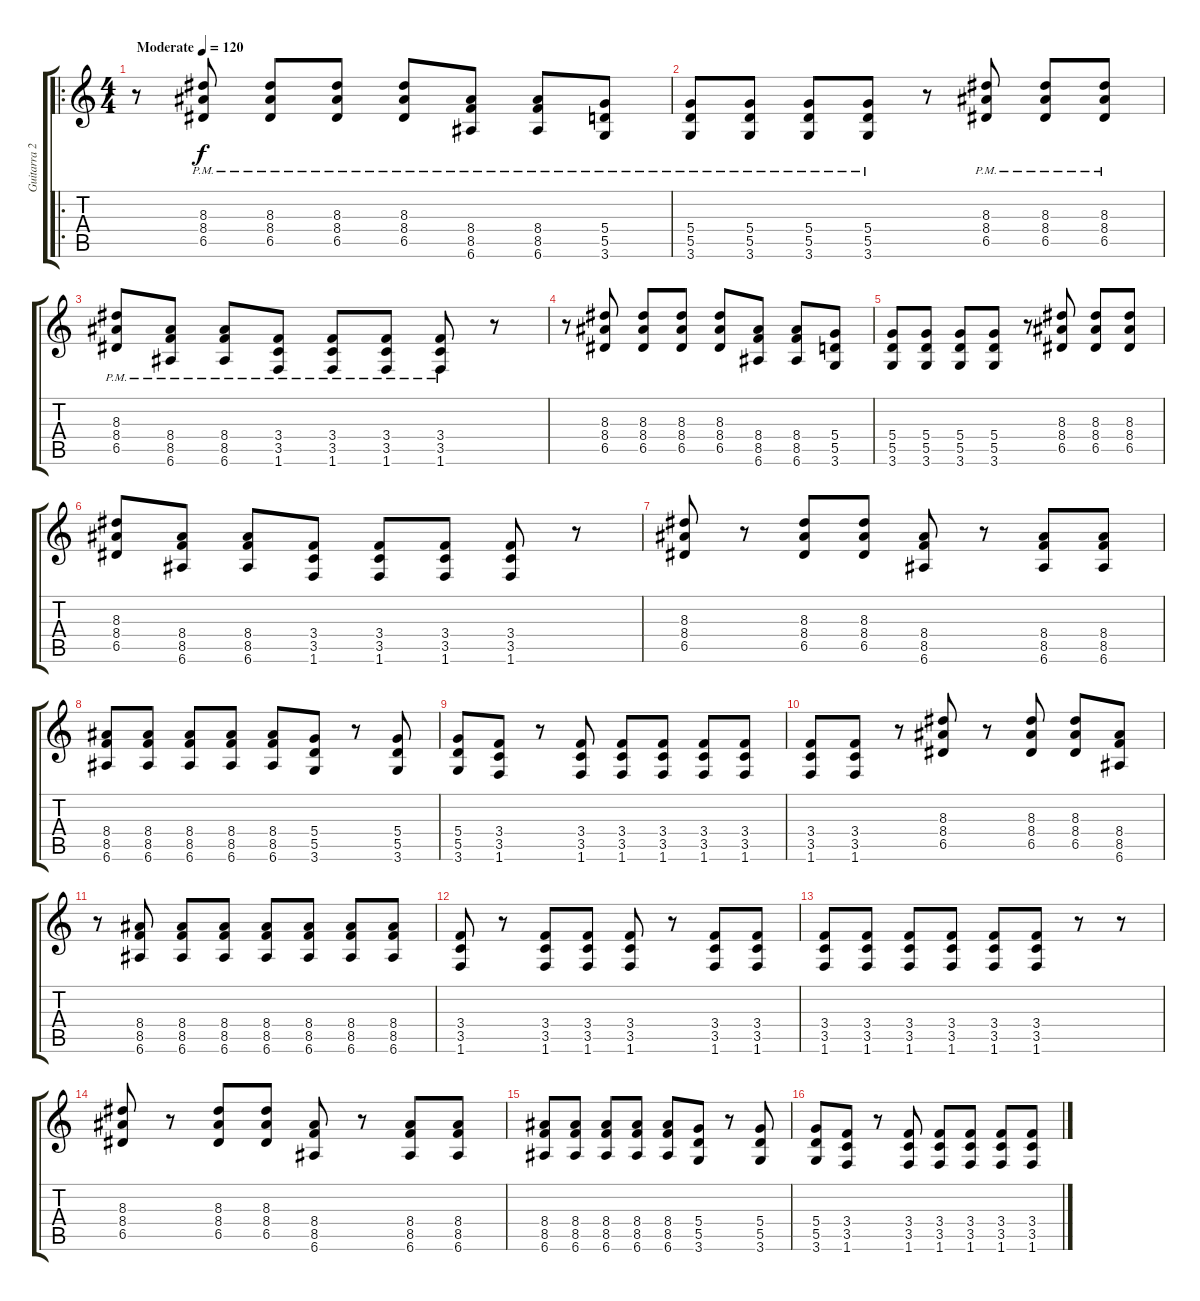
\track ("Guitarra 2" "Guitarra 2") {instrument distortionguitar}
\staff {score tabs}
\tuning (E4 B3 G3 D3 A2 E2) {hide}
\ro
\ts (4 4)
\tempo (120 "Moderate")
\clef g2
\ks c
r.8{dy f instrument distortionguitar} (8.3{pm} 8.4{pm} 6.5{pm}).8 (8.3{pm} 8.4{pm} 6.5{pm}).8 (8.3{pm} 8.4{pm} 6.5{pm}).8 (8.3{pm} 8.4{pm} 6.5{pm}).8 (8.4{pm} 8.5{pm} 6.6{pm}).8 (8.4{pm} 8.5{pm} 6.6{pm}).8 (5.4{pm} 5.5{pm} 3.6{pm}).8 |
(5.4{pm} 5.5{pm} 3.6{pm}).8 (5.4{pm} 5.5{pm} 3.6{pm}).8 (5.4{pm} 5.5{pm} 3.6{pm}).8 (5.4{pm} 5.5{pm} 3.6{pm}).8 r.8 (8.3{pm} 8.4{pm} 6.5{pm}).8 (8.3{pm} 8.4{pm} 6.5{pm}).8 (8.3{pm} 8.4{pm} 6.5{pm}).8 |
(8.3{pm} 8.4{pm} 6.5{pm}).8 (8.4{pm} 8.5{pm} 6.6{pm}).8 (8.4{pm} 8.5{pm} 6.6{pm}).8 (3.4{pm} 3.5{pm} 1.6{pm}).8 (3.4{pm} 3.5{pm} 1.6{pm}).8 (3.4{pm} 3.5{pm} 1.6{pm}).8 (3.4{pm} 3.5{pm} 1.6{pm}).8 r.8 |
r.8 (8.3 8.4 6.5).8 (8.3 8.4 6.5).8 (8.3 8.4 6.5).8 (8.3 8.4 6.5).8 (8.4 8.5 6.6).8 (8.4 8.5 6.6).8 (5.4 5.5 3.6).8 |
(5.4 5.5 3.6).8 (5.4 5.5 3.6).8 (5.4 5.5 3.6).8 (5.4 5.5 3.6).8 r.8 (8.3 8.4 6.5).8 (8.3 8.4 6.5).8 (8.3 8.4 6.5).8 |
(8.3 8.4 6.5).8 (8.4 8.5 6.6).8 (8.4 8.5 6.6).8 (3.4 3.5 1.6).8 (3.4 3.5 1.6).8 (3.4 3.5 1.6).8 (3.4 3.5 1.6).8 r.8 |
(8.3 8.4 6.5).8 r.8 (8.3 8.4 6.5).8 (8.3 8.4 6.5).8 (8.4 8.5 6.6).8 r.8 (8.4 8.5 6.6).8 (8.4 8.5 6.6).8 |
(8.4 8.5 6.6).8 (8.4 8.5 6.6).8 (8.4 8.5 6.6).8 (8.4 8.5 6.6).8 (8.4 8.5 6.6).8 (5.4 5.5 3.6).8 r.8 (5.4 5.5 3.6).8 |
(5.4 5.5 3.6).8 (3.4 3.5 1.6).8 r.8 (3.4 3.5 1.6).8 (3.4 3.5 1.6).8 (3.4 3.5 1.6).8 (3.4 3.5 1.6).8 (3.4 3.5 1.6).8 |
(3.4 3.5 1.6).8 (3.4 3.5 1.6).8 r.8 (8.3 8.4 6.5).8 r.8 (8.3 8.4 6.5).8 (8.3 8.4 6.5).8 (8.4 8.5 6.6).8 |
r.8 (8.4 8.5 6.6).8 (8.4 8.5 6.6).8 (8.4 8.5 6.6).8 (8.4 8.5 6.6).8 (8.4 8.5 6.6).8 (8.4 8.5 6.6).8 (8.4 8.5 6.6).8 |
(3.4 3.5 1.6).8 r.8 (3.4 3.5 1.6).8 (3.4 3.5 1.6).8 (3.4 3.5 1.6).8 r.8 (3.4 3.5 1.6).8 (3.4 3.5 1.6).8 |
(3.4 3.5 1.6).8 (3.4 3.5 1.6).8 (3.4 3.5 1.6).8 (3.4 3.5 1.6).8 (3.4 3.5 1.6).8 (3.4 3.5 1.6).8 r.8 r.8 |
(8.3 8.4 6.5).8 r.8 (8.3 8.4 6.5).8 (8.3 8.4 6.5).8 (8.4 8.5 6.6).8 r.8 (8.4 8.5 6.6).8 (8.4 8.5 6.6).8 |
(8.4 8.5 6.6).8 (8.4 8.5 6.6).8 (8.4 8.5 6.6).8 (8.4 8.5 6.6).8 (8.4 8.5 6.6).8 (5.4 5.5 3.6).8 r.8 (5.4 5.5 3.6).8 |
(5.4 5.5 3.6).8 (3.4 3.5 1.6).8 r.8 (3.4 3.5 1.6).8 (3.4 3.5 1.6).8 (3.4 3.5 1.6).8 (3.4 3.5 1.6).8 (3.4 3.5 1.6).8
